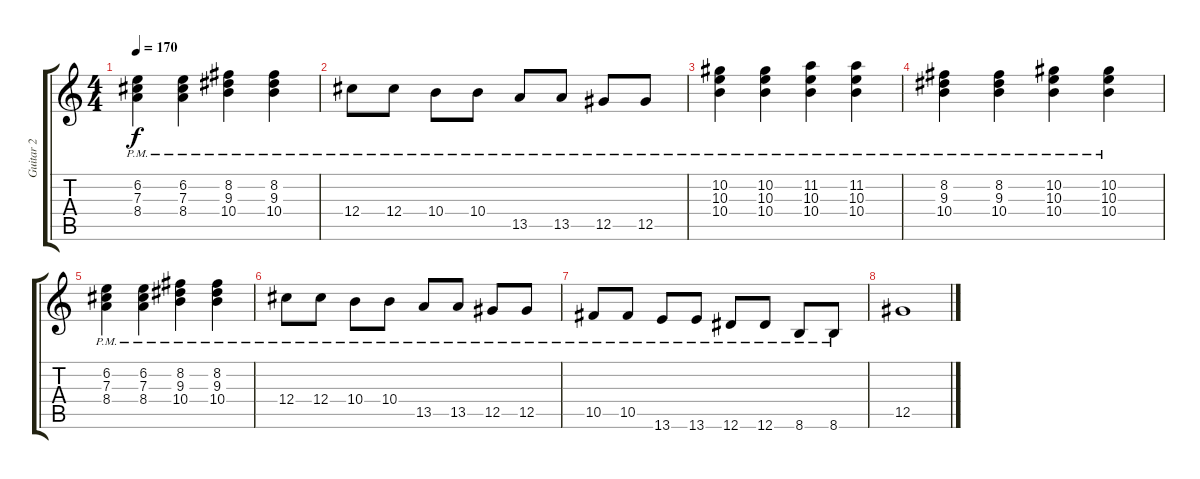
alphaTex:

\track ("Guitar 2" "Guitar 2") {instrument overdrivenguitar}
\staff {score tabs}
\tuning (Eb4 Bb3 Gb3 Db3 Ab2 Eb2) {hide}
\ts (4 4)
\tempo 170
\clef g2
\ks c
(6.2{pm} 7.3{pm} 8.4{pm}).4{dy f} (6.2{pm} 7.3{pm} 8.4{pm}).4 (8.2{pm} 9.3{pm} 10.4{pm}).4 (8.2{pm} 9.3{pm} 10.4{pm}).4 |
12.4{pm}.8 12.4{pm}.8 10.4{pm}.8 10.4{pm}.8 13.5{pm}.8 13.5{pm}.8 12.5{pm}.8 12.5{pm}.8 |
(10.2{pm} 10.3{pm} 10.4{pm}).4 (10.2{pm} 10.3{pm} 10.4{pm}).4 (11.2{pm} 10.3{pm} 10.4{pm}).4 (11.2{pm} 10.3{pm} 10.4{pm}).4 |
(8.2{pm} 9.3{pm} 10.4{pm}).4 (8.2{pm} 9.3{pm} 10.4{pm}).4 (10.2{pm} 10.3{pm} 10.4{pm}).4 (10.2{pm} 10.3{pm} 10.4{pm}).4 |
(6.2{pm} 7.3{pm} 8.4{pm}).4 (6.2{pm} 7.3{pm} 8.4{pm}).4 (8.2{pm} 9.3{pm} 10.4{pm}).4 (8.2{pm} 9.3{pm} 10.4{pm}).4 |
12.4{pm}.8 12.4{pm}.8 10.4{pm}.8 10.4{pm}.8 13.5{pm}.8 13.5{pm}.8 12.5{pm}.8 12.5{pm}.8 |
10.5{pm}.8 10.5{pm}.8 13.6{pm}.8 13.6{pm}.8 12.6{pm}.8 12.6{pm}.8 8.6{pm}.8 8.6{pm}.8 |
12.5.1
